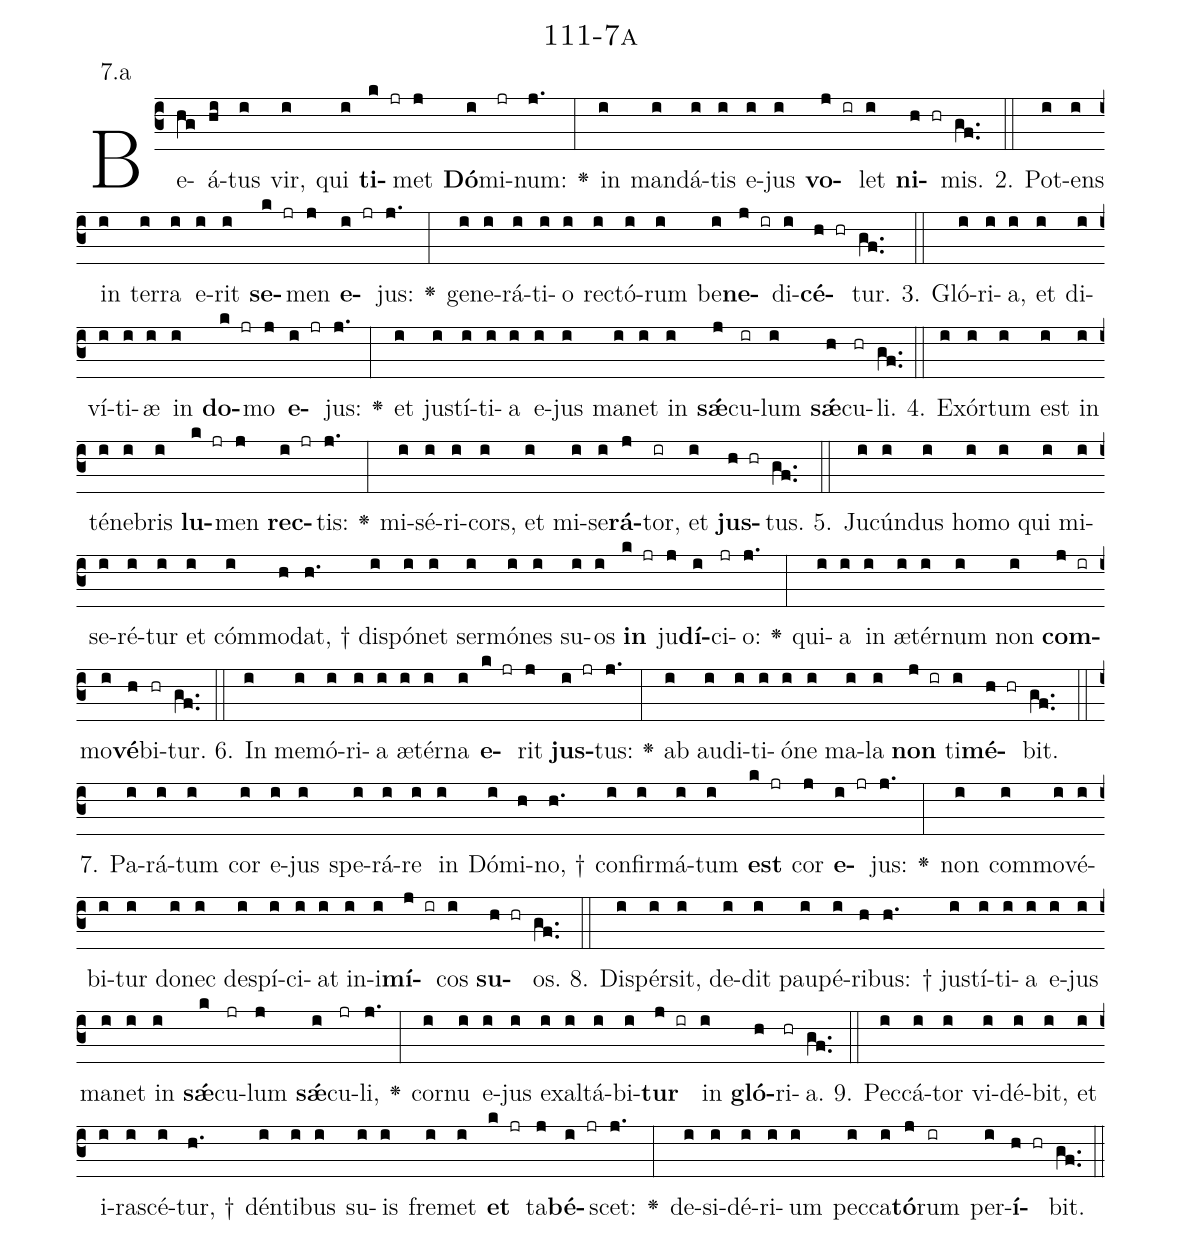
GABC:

name: 111-7a;
annotation: 7.a;
%%
(c3)Be(hg)á(hi)tus(i) vir,(i) qui(i) <b>ti</b>(k jr)met(j) <b>Dó</b>(i)mi(jr)num:(j.) <v>\greheightstar</v>(:) in(i) man(i)dá(i)tis(i) e(i)jus(i) <b>vo</b>(j ir)let(i) <b>ni</b>(h hr)mis.(gf..) (::)
2. Pot(i)ens(i) in(i) ter(i)ra(i) e(i)rit(i) <b>se</b>(k jr)men(j) <b>e</b>(i jr)jus:(j.) <v>\greheightstar</v>(:) ge(i)ne(i)rá(i)ti(i)o(i) rec(i)tó(i)rum(i) be(i)<b>ne</b>(j ir)di(i)<b>cé</b>(h hr)tur.(gf..) (::)
3. Gló(i)ri(i)a,(i) et(i) di(i)ví(i)ti(i)æ(i) in(i) <b>do</b>(k jr)mo(j) <b>e</b>(i jr)jus:(j.) <v>\greheightstar</v>(:) et(i) jus(i)tí(i)ti(i)a(i) e(i)jus(i) ma(i)net(i) in(i) <b>sǽ</b>(j)cu(ir)lum(i) <b>sǽ</b>(h)cu(hr)li.(gf..) (::)
4. Ex(i)ór(i)tum(i) est(i) in(i) té(i)ne(i)bris(i) <b>lu</b>(k jr)men(j) <b>rec</b>(i jr)tis:(j.) <v>\greheightstar</v>(:) mi(i)sé(i)ri(i)cors,(i) et(i) mi(i)se(i)<b>rá</b>(j)tor,(ir) et(i) <b>jus</b>(h hr)tus.(gf..) (::)
5. Ju(i)cún(i)dus(i) ho(i)mo(i) qui(i) mi(i)se(i)ré(i)tur(i) et(i) cóm(i)mo(h)dat, †(h.) dis(i)pó(i)net(i) ser(i)mó(i)nes(i) su(i)os(i) <b>in</b>(k jr) ju(j)<b>dí</b>(i)ci(jr)o:(j.) <v>\greheightstar</v>(:) qui(i)a(i) in(i) æ(i)tér(i)num(i) non(i) <b>com</b>(j ir)mo(i)<b>vé</b>(h)bi(hr)tur.(gf..) (::)
6. In(i) me(i)mó(i)ri(i)a(i) æ(i)tér(i)na(i) <b>e</b>(k jr)rit(j) <b>jus</b>(i jr)tus:(j.) <v>\greheightstar</v>(:) ab(i) au(i)di(i)ti(i)ó(i)ne(i) ma(i)la(i) <b>non</b>(j ir) ti(i)<b>mé</b>(h hr)bit.(gf..) (::)
7. Pa(i)rá(i)tum(i) cor(i) e(i)jus(i) spe(i)rá(i)re(i) in(i) Dó(i)mi(h)no, †(h.) con(i)fir(i)má(i)tum(i) <b>est</b>(k jr) cor(j) <b>e</b>(i jr)jus:(j.) <v>\greheightstar</v>(:) non(i) com(i)mo(i)vé(i)bi(i)tur(i) do(i)nec(i) de(i)spí(i)ci(i)at(i) in(i)i(i)<b>mí</b>(j ir)cos(i) <b>su</b>(h hr)os.(gf..) (::)
8. Di(i)spér(i)sit,(i) de(i)dit(i) pau(i)pé(i)ri(h)bus: †(h.) jus(i)tí(i)ti(i)a(i) e(i)jus(i) ma(i)net(i) in(i) <b>sǽ</b>(k)cu(jr)lum(j) <b>sǽ</b>(i)cu(jr)li,(j.) <v>\greheightstar</v>(:) cor(i)nu(i) e(i)jus(i) ex(i)al(i)tá(i)bi(i)<b>tur</b>(j ir) in(i) <b>gló</b>(h)ri(hr)a.(gf..) (::)
9. Pec(i)cá(i)tor(i) vi(i)dé(i)bit,(i) et(i) i(i)ra(i)scé(i)tur, †(h.) dén(i)ti(i)bus(i) su(i)is(i) fre(i)met(i) <b>et</b>(k jr) ta(j)<b>bé</b>(i jr)scet:(j.) <v>\greheightstar</v>(:) de(i)si(i)dé(i)ri(i)um(i) pec(i)ca(i)<b>tó</b>(j)rum(ir) per(i)<b>í</b>(h hr)bit.(gf..) (::)
